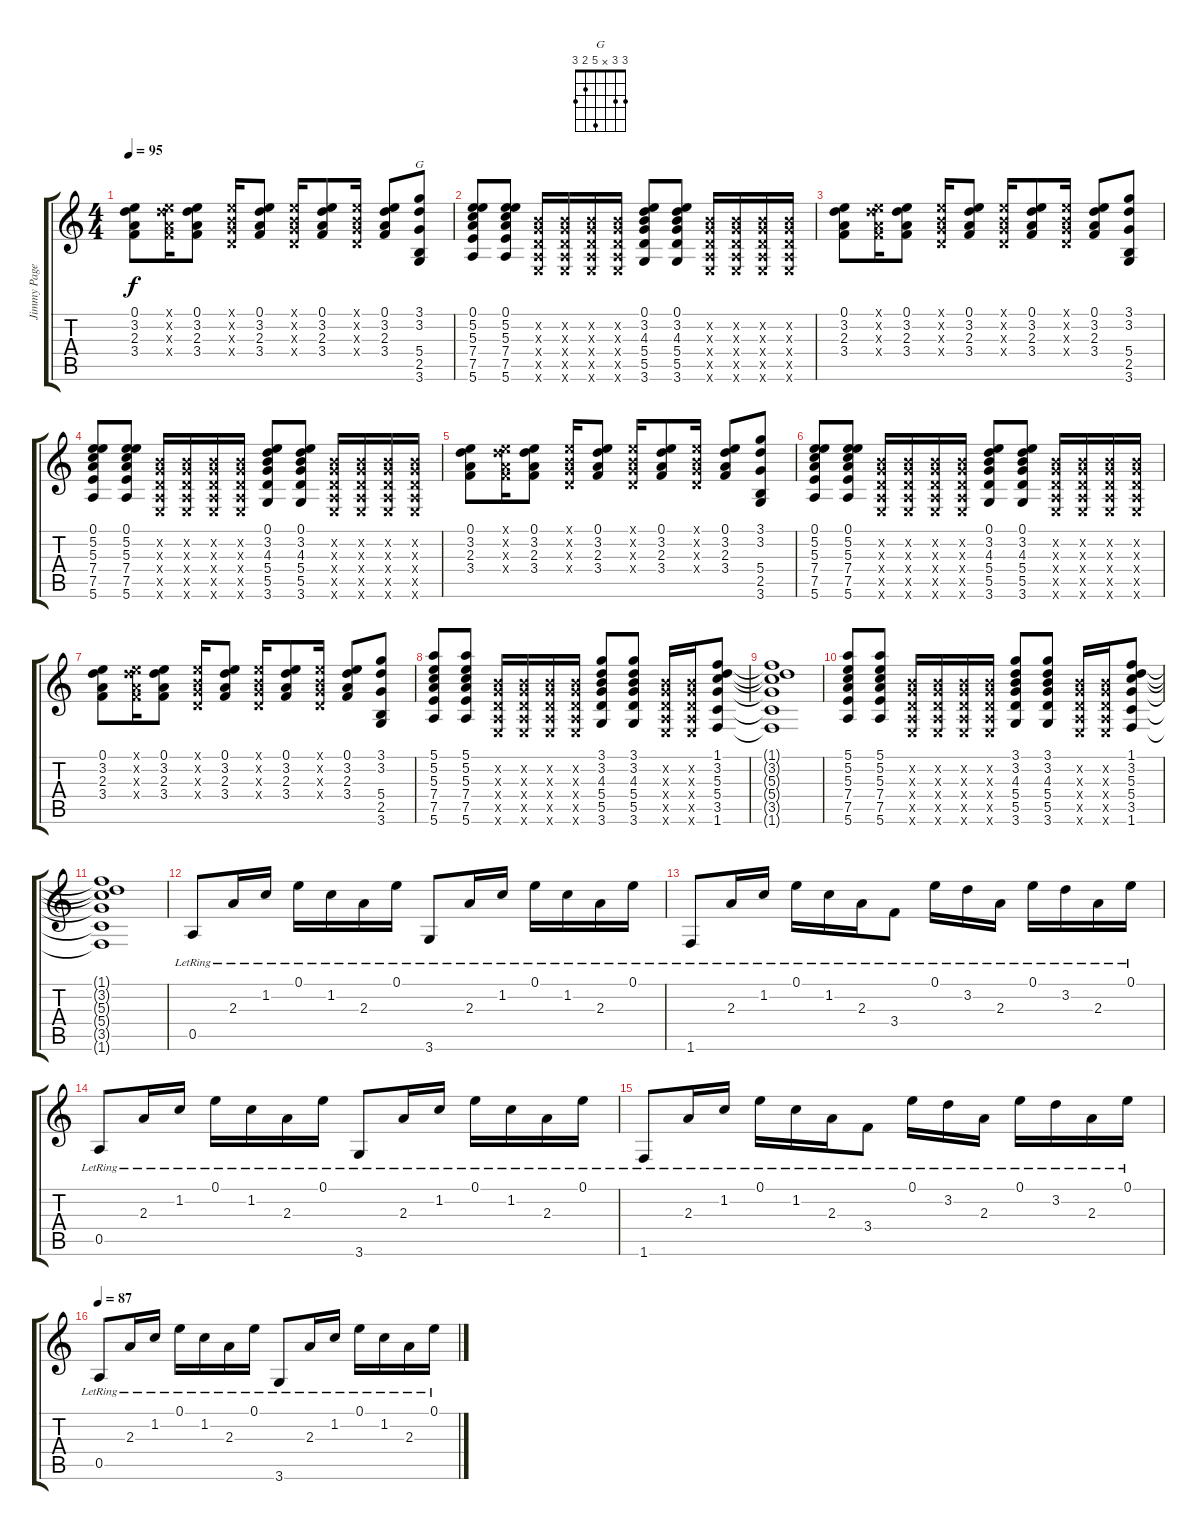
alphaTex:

\track ("Jimmy Page" "Jimmy Page") {instrument acousticguitarsteel}
\staff {score tabs}
\tuning (E4 B3 G3 D3 A2 E2) {hide}
\chord ("G" 3 3 x 5 2 3)
\ts (4 4)
\tempo 95
\clef g2
\ks c
(0.1 3.2 2.3 3.4).8{dy f instrument acousticguitarsteel} (0.1{x} 3.2{x} 2.3{x} 3.4{x}).16{instrument acousticguitarnylon} (0.1 3.2 2.3 3.4).8{instrument acousticguitarsteel} (0.1{x} 0.2{x} 0.3{x} 0.4{x}).16{instrument acousticguitarnylon} (0.1 3.2 2.3 3.4).8{instrument acousticguitarsteel} (0.1{x} 0.2{x} 0.3{x} 0.4{x}).16{instrument acousticguitarnylon} (0.1 3.2 2.3 3.4).8{instrument acousticguitarsteel} (0.1{x} 0.2{x} 0.3{x} 0.4{x}).16{instrument acousticguitarnylon} (0.1 3.2 2.3 3.4).8{instrument acousticguitarsteel} (3.1 3.2 5.4 2.5 3.6).8{ch "G"} |
(0.1 5.2 5.3 7.4 7.5 5.6).8 (0.1 5.2 5.3 7.4 7.5 5.6).8 (0.2{x} 0.3{x} 0.4{x} 0.5{x} 0.6{x}).16{instrument acousticguitarnylon} (0.2{x} 0.3{x} 0.4{x} 0.5{x} 0.6{x}).16 (0.2{x} 0.3{x} 0.4{x} 0.5{x} 0.6{x}).16 (0.2{x} 0.3{x} 0.4{x} 0.5{x} 0.6{x}).16 (0.1 3.2 4.3 5.4 5.5 3.6).8{instrument acousticguitarsteel} (0.1 3.2 4.3 5.4 5.5 3.6).8 (0.2{x} 0.3{x} 0.4{x} 0.5{x} 0.6{x}).16{instrument acousticguitarnylon} (0.2{x} 0.3{x} 0.4{x} 0.5{x} 0.6{x}).16 (0.2{x} 0.3{x} 0.4{x} 0.5{x} 0.6{x}).16 (0.2{x} 0.3{x} 0.4{x} 0.5{x} 0.6{x}).16 |
(0.1 3.2 2.3 3.4).8{instrument acousticguitarsteel} (0.1{x} 3.2{x} 2.3{x} 3.4{x}).16{instrument acousticguitarnylon} (0.1 3.2 2.3 3.4).8{instrument acousticguitarsteel} (0.1{x} 0.2{x} 0.3{x} 0.4{x}).16{instrument acousticguitarnylon} (0.1 3.2 2.3 3.4).8{instrument acousticguitarsteel} (0.1{x} 0.2{x} 0.3{x} 0.4{x}).16{instrument acousticguitarnylon} (0.1 3.2 2.3 3.4).8{instrument acousticguitarsteel} (0.1{x} 0.2{x} 0.3{x} 0.4{x}).16{instrument acousticguitarnylon} (0.1 3.2 2.3 3.4).8{instrument acousticguitarsteel} (3.1 3.2 5.4 2.5 3.6).8 |
(0.1 5.2 5.3 7.4 7.5 5.6).8 (0.1 5.2 5.3 7.4 7.5 5.6).8 (0.2{x} 0.3{x} 0.4{x} 0.5{x} 0.6{x}).16{instrument acousticguitarnylon} (0.2{x} 0.3{x} 0.4{x} 0.5{x} 0.6{x}).16 (0.2{x} 0.3{x} 0.4{x} 0.5{x} 0.6{x}).16 (0.2{x} 0.3{x} 0.4{x} 0.5{x} 0.6{x}).16 (0.1 3.2 4.3 5.4 5.5 3.6).8{instrument acousticguitarsteel} (0.1 3.2 4.3 5.4 5.5 3.6).8 (0.2{x} 0.3{x} 0.4{x} 0.5{x} 0.6{x}).16{instrument acousticguitarnylon} (0.2{x} 0.3{x} 0.4{x} 0.5{x} 0.6{x}).16 (0.2{x} 0.3{x} 0.4{x} 0.5{x} 0.6{x}).16 (0.2{x} 0.3{x} 0.4{x} 0.5{x} 0.6{x}).16 |
(0.1 3.2 2.3 3.4).8{instrument acousticguitarsteel} (0.1{x} 3.2{x} 2.3{x} 3.4{x}).16{instrument acousticguitarnylon} (0.1 3.2 2.3 3.4).8{instrument acousticguitarsteel} (0.1{x} 0.2{x} 0.3{x} 0.4{x}).16{instrument acousticguitarnylon} (0.1 3.2 2.3 3.4).8{instrument acousticguitarsteel} (0.1{x} 0.2{x} 0.3{x} 0.4{x}).16{instrument acousticguitarnylon} (0.1 3.2 2.3 3.4).8{instrument acousticguitarsteel} (0.1{x} 0.2{x} 0.3{x} 0.4{x}).16{instrument acousticguitarnylon} (0.1 3.2 2.3 3.4).8{instrument acousticguitarsteel} (3.1 3.2 5.4 2.5 3.6).8 |
(0.1 5.2 5.3 7.4 7.5 5.6).8 (0.1 5.2 5.3 7.4 7.5 5.6).8 (0.2{x} 0.3{x} 0.4{x} 0.5{x} 0.6{x}).16{instrument acousticguitarnylon} (0.2{x} 0.3{x} 0.4{x} 0.5{x} 0.6{x}).16 (0.2{x} 0.3{x} 0.4{x} 0.5{x} 0.6{x}).16 (0.2{x} 0.3{x} 0.4{x} 0.5{x} 0.6{x}).16 (0.1 3.2 4.3 5.4 5.5 3.6).8{instrument acousticguitarsteel} (0.1 3.2 4.3 5.4 5.5 3.6).8 (0.2{x} 0.3{x} 0.4{x} 0.5{x} 0.6{x}).16{instrument acousticguitarnylon} (0.2{x} 0.3{x} 0.4{x} 0.5{x} 0.6{x}).16 (0.2{x} 0.3{x} 0.4{x} 0.5{x} 0.6{x}).16 (0.2{x} 0.3{x} 0.4{x} 0.5{x} 0.6{x}).16 |
(0.1 3.2 2.3 3.4).8{instrument acousticguitarsteel} (0.1{x} 3.2{x} 2.3{x} 3.4{x}).16{instrument acousticguitarnylon} (0.1 3.2 2.3 3.4).8{instrument acousticguitarsteel} (0.1{x} 0.2{x} 0.3{x} 0.4{x}).16{instrument acousticguitarnylon} (0.1 3.2 2.3 3.4).8{instrument acousticguitarsteel} (0.1{x} 0.2{x} 0.3{x} 0.4{x}).16{instrument acousticguitarnylon} (0.1 3.2 2.3 3.4).8{instrument acousticguitarsteel} (0.1{x} 0.2{x} 0.3{x} 0.4{x}).16{instrument acousticguitarnylon} (0.1 3.2 2.3 3.4).8{instrument acousticguitarsteel} (3.1 3.2 5.4 2.5 3.6).8 |
(5.1 5.2 5.3 7.4 7.5 5.6).8 (5.1 5.2 5.3 7.4 7.5 5.6).8 (0.2{x} 0.3{x} 0.4{x} 0.5{x} 0.6{x}).16{instrument acousticguitarnylon} (0.2{x} 0.3{x} 0.4{x} 0.5{x} 0.6{x}).16 (0.2{x} 0.3{x} 0.4{x} 0.5{x} 0.6{x}).16 (0.2{x} 0.3{x} 0.4{x} 0.5{x} 0.6{x}).16 (3.1 3.2 4.3 5.4 5.5 3.6).8{instrument acousticguitarsteel} (3.1 3.2 4.3 5.4 5.5 3.6).8 (0.2{x} 0.3{x} 0.4{x} 0.5{x} 0.6{x}).16{instrument acousticguitarnylon} (0.2{x} 0.3{x} 0.4{x} 0.5{x} 0.6{x}).16 (1.1 3.2 5.3 5.4 3.5 1.6).8{instrument acousticguitarsteel} |
(1.1{t} 3.2{t} 5.3{t} 5.4{t} 3.5{t} 1.6{t}).1 |
(5.1 5.2 5.3 7.4 7.5 5.6).8 (5.1 5.2 5.3 7.4 7.5 5.6).8 (0.2{x} 0.3{x} 0.4{x} 0.5{x} 0.6{x}).16{instrument acousticguitarnylon} (0.2{x} 0.3{x} 0.4{x} 0.5{x} 0.6{x}).16 (0.2{x} 0.3{x} 0.4{x} 0.5{x} 0.6{x}).16 (0.2{x} 0.3{x} 0.4{x} 0.5{x} 0.6{x}).16 (3.1 3.2 4.3 5.4 5.5 3.6).8{instrument acousticguitarsteel} (3.1 3.2 4.3 5.4 5.5 3.6).8 (0.2{x} 0.3{x} 0.4{x} 0.5{x} 0.6{x}).16{instrument acousticguitarnylon} (0.2{x} 0.3{x} 0.4{x} 0.5{x} 0.6{x}).16 (1.1 3.2 5.3 5.4 3.5 1.6).8{instrument acousticguitarsteel} |
(1.1{t} 3.2{t} 5.3{t} 5.4{t} 3.5{t} 1.6{t}).1 |
0.5{lr}.8 2.3{lr}.16 1.2{lr}.16 0.1{lr}.16 1.2{lr}.16 2.3{lr}.16 0.1{lr}.16 3.6{lr}.8 2.3{lr}.16 1.2{lr}.16 0.1{lr}.16 1.2{lr}.16 2.3{lr}.16 0.1{lr}.16 |
1.6{lr}.8 2.3{lr}.16 1.2{lr}.16 0.1{lr}.16 1.2{lr}.16 2.3{lr}.16 3.4{lr}.8 0.1{lr}.16 3.2{lr}.16 2.3{lr}.16 0.1{lr}.16 3.2{lr}.16 2.3{lr}.16 0.1{lr}.16 |
0.5{lr}.8 2.3{lr}.16 1.2{lr}.16 0.1{lr}.16 1.2{lr}.16 2.3{lr}.16 0.1{lr}.16 3.6{lr}.8 2.3{lr}.16 1.2{lr}.16 0.1{lr}.16 1.2{lr}.16 2.3{lr}.16 0.1{lr}.16 |
1.6{lr}.8 2.3{lr}.16 1.2{lr}.16 0.1{lr}.16 1.2{lr}.16 2.3{lr}.16 3.4{lr}.8 0.1{lr}.16 3.2{lr}.16 2.3{lr}.16 0.1{lr}.16 3.2{lr}.16 2.3{lr}.16 0.1{lr}.16 |
\tempo 87
0.5{lr}.8 2.3{lr}.16 1.2{lr}.16 0.1{lr}.16 1.2{lr}.16 2.3{lr}.16 0.1{lr}.16 3.6{lr}.8 2.3{lr}.16 1.2{lr}.16 0.1{lr}.16 1.2{lr}.16 2.3{lr}.16 0.1{lr}.16
